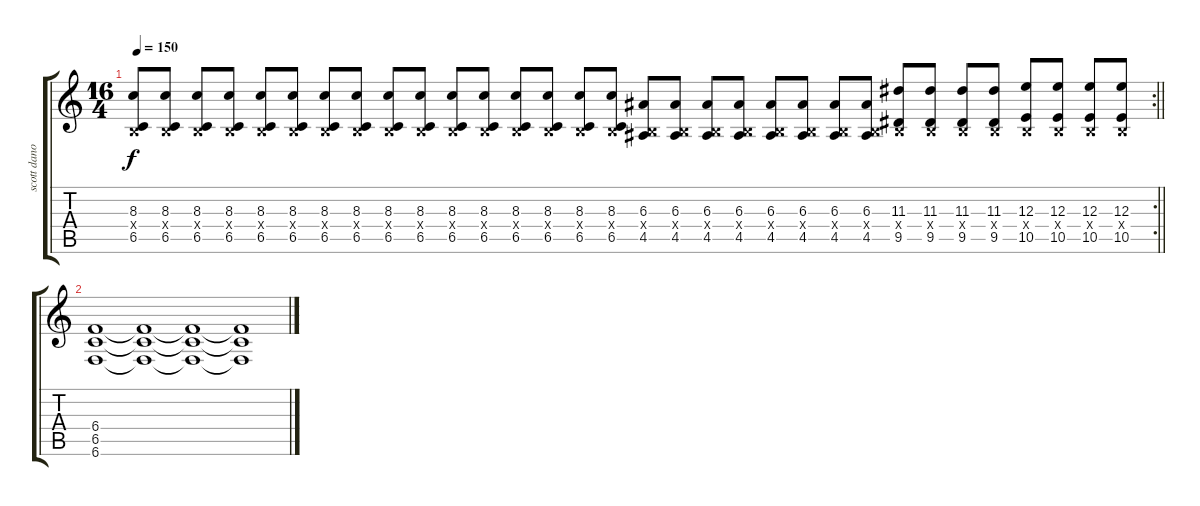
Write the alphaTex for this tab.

\track ("scott danough" "scott dano") {instrument electricguitarclean}
\staff {score tabs}
\tuning (Db4 Ab3 E3 B2 Gb2 B1) {hide}
\rc 2
\ts (16 4)
\tempo 150
\clef g2
\barLineRight lightlight
\ks c
(8.3 0.4{x} 6.5).8{dy f} (8.3 0.4{x} 6.5).8 (8.3 0.4{x} 6.5).8 (8.3 0.4{x} 6.5).8 (8.3 0.4{x} 6.5).8 (8.3 0.4{x} 6.5).8 (8.3 0.4{x} 6.5).8 (8.3 0.4{x} 6.5).8 (8.3 0.4{x} 6.5).8 (8.3 0.4{x} 6.5).8 (8.3 0.4{x} 6.5).8 (8.3 0.4{x} 6.5).8 (8.3 0.4{x} 6.5).8 (8.3 0.4{x} 6.5).8 (8.3 0.4{x} 6.5).8 (8.3 0.4{x} 6.5).8 (6.3 0.4{x} 4.5).8 (6.3 0.4{x} 4.5).8 (6.3 0.4{x} 4.5).8 (6.3 0.4{x} 4.5).8 (6.3 0.4{x} 4.5).8 (6.3 0.4{x} 4.5).8 (6.3 0.4{x} 4.5).8 (6.3 0.4{x} 4.5).8 (11.3 0.4{x} 9.5).8 (11.3 0.4{x} 9.5).8 (11.3 0.4{x} 9.5).8 (11.3 0.4{x} 9.5).8 (12.3 0.4{x} 10.5).8 (12.3 0.4{x} 10.5).8 (12.3 0.4{x} 10.5).8 (12.3 0.4{x} 10.5).8 |
(6.4 6.5 6.6).1 (6.4{t} 6.5{t} 6.6{t}).1{volume 0} (6.4{t} 6.5{t} 6.6{t}).1 (6.4{t} 6.5{t} 6.6{t}).1
